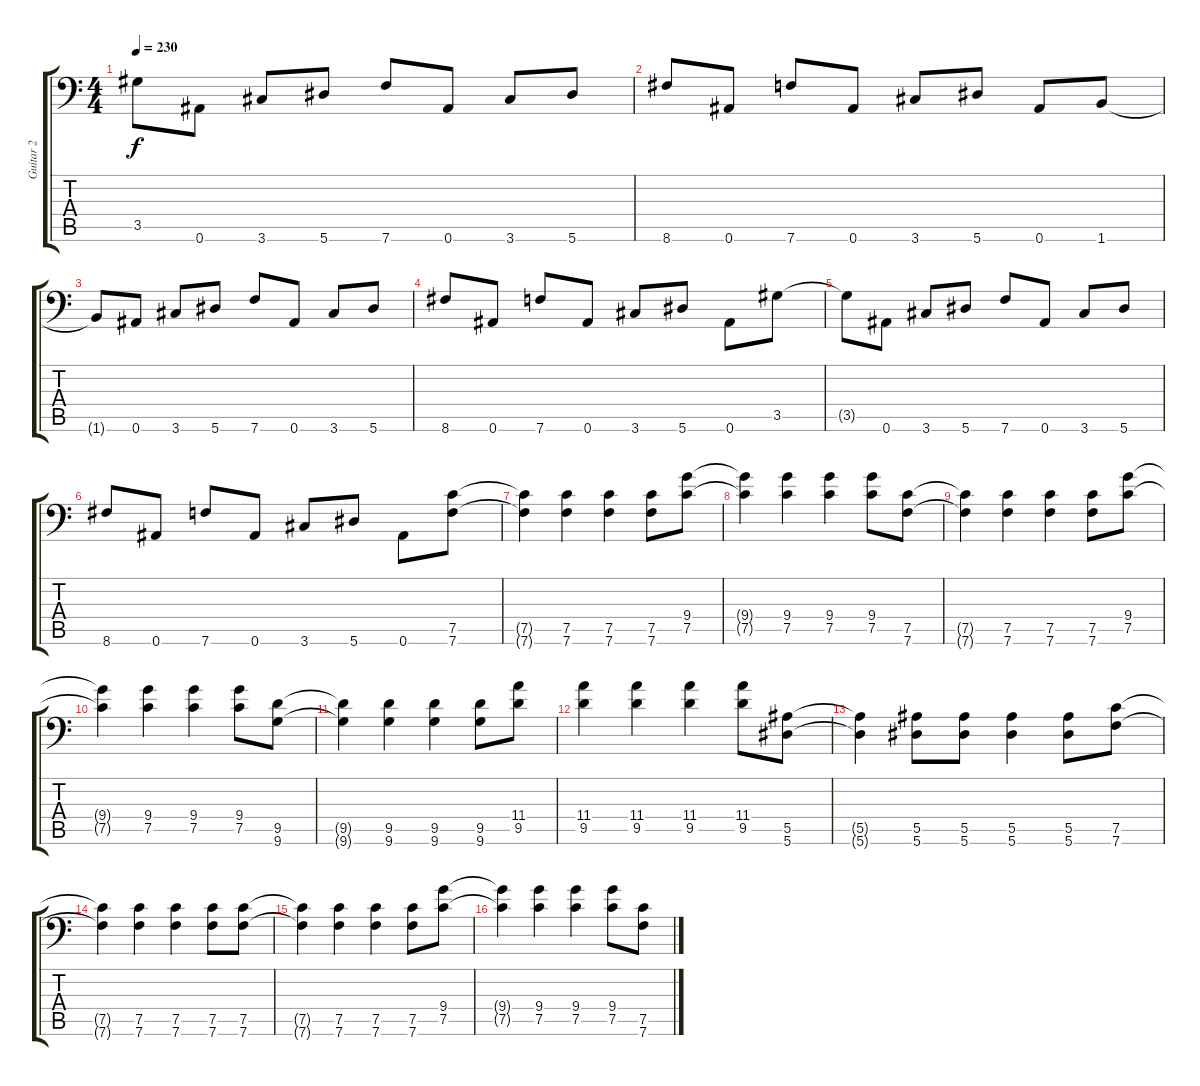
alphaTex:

\track ("Guitar 2" "Guitar 2") {instrument distortionguitar}
\staff {score tabs}
\tuning (C4 G3 Eb3 Bb2 F2 Bb1) {hide}
\ts (4 4)
\tempo 230
\clef f4
\ks c
3.5{t}.8{dy f} 0.6.8 3.6.8 5.6.8 7.6.8 0.6.8 3.6.8 5.6.8 |
8.6.8 0.6.8 7.6.8 0.6.8 3.6.8 5.6.8 0.6.8 1.6.8 |
1.6{t}.8 0.6.8 3.6.8 5.6.8 7.6.8 0.6.8 3.6.8 5.6.8 |
8.6.8 0.6.8 7.6.8 0.6.8 3.6.8 5.6.8 0.6.8 3.5.8 |
3.5{t}.8 0.6.8 3.6.8 5.6.8 7.6.8 0.6.8 3.6.8 5.6.8 |
8.6.8 0.6.8 7.6.8 0.6.8 3.6.8 5.6.8 0.6.8 (7.5 7.6).8 |
(7.5{t} 7.6{t}).4 (7.5 7.6).4 (7.5 7.6).4 (7.5 7.6).8 (9.4 7.5).8 |
(9.4{t} 7.5{t}).4 (9.4 7.5).4 (9.4 7.5).4 (9.4 7.5).8 (7.5 7.6).8 |
(7.5{t} 7.6{t}).4 (7.5 7.6).4 (7.5 7.6).4 (7.5 7.6).8 (9.4 7.5).8 |
(9.4{t} 7.5{t}).4 (9.4 7.5).4 (9.4 7.5).4 (9.4 7.5).8 (9.5 9.6).8 |
(9.5{t} 9.6{t}).4 (9.5 9.6).4 (9.5 9.6).4 (9.5 9.6).8 (11.4 9.5).8 |
(11.4 9.5).4 (11.4 9.5).4 (11.4 9.5).4 (11.4 9.5).8 (5.5 5.6).8 |
(5.5{t} 5.6{t}).4 (5.5 5.6).8 (5.5 5.6).8 (5.5 5.6).4 (5.5 5.6).8 (7.5 7.6).8 |
(7.5{t} 7.6{t}).4 (7.5 7.6).4 (7.5 7.6).4 (7.5 7.6).8 (7.5 7.6).8 |
(7.5{t} 7.6{t}).4 (7.5 7.6).4 (7.5 7.6).4 (7.5 7.6).8 (9.4 7.5).8 |
(9.4{t} 7.5{t}).4 (9.4 7.5).4 (9.4 7.5).4 (9.4 7.5).8 (7.5 7.6).8
